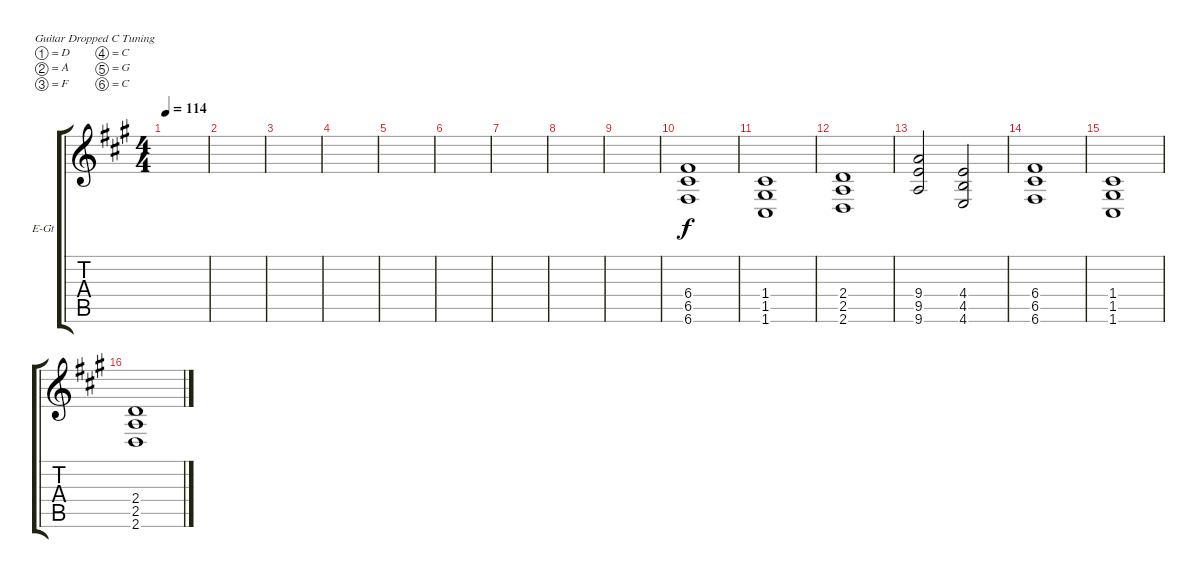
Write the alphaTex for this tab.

\defaultSystemsLayout 4
\bracketExtendMode groupsimilarinstruments
\firstSystemTrackNameOrientation horizontal
\otherSystemsTrackNameOrientation horizontal
\track ("Electric Guitar" "E-Gt") {instrument distortionguitar}
\staff {score tabs}
\tuning (D4 A3 F3 C3 G2 C2)
\ts (4 4)
\ac
\tempo 114
\clef g2
\ks f#minor
|
|
|
|
|
|
|
|
|
(6.6 6.5 6.4).1 |
(1.6 1.5 1.4).1 |
(2.6 2.5 2.4).1 |
(9.4 9.5 9.6).2 (4.4 4.5 4.6).2 |
(6.6 6.5 6.4).1 |
(1.6 1.5 1.4).1 |
(2.6 2.5 2.4).1
